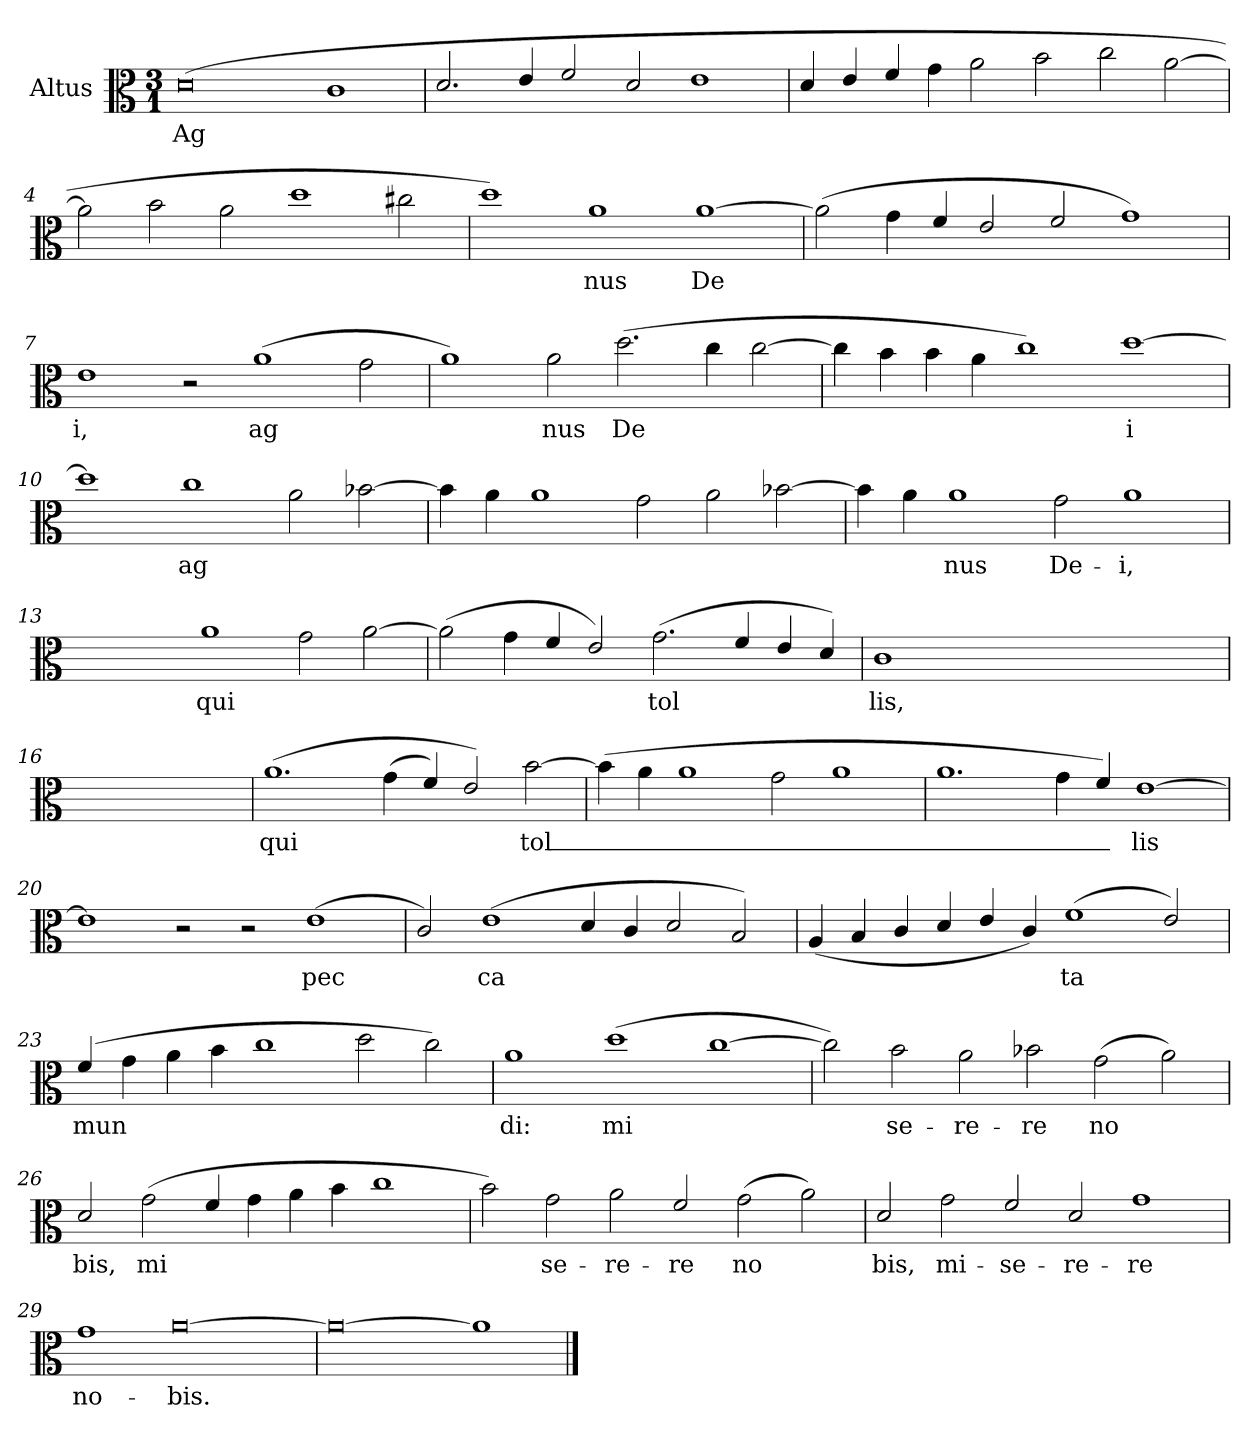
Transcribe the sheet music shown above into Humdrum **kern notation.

**kern	**text
*part1	*part1
*staff1	*staff1
*I"Altus	*
*I'A	*
*clefC3	*
*ITrd4c7	*
*k[b-]	*
*M3/1	*
=1	=1
!	!LO:LY:b
(0G	Ag
1F	.
=2	=2
2.G/	.
4A/	.
2B-/	.
2G/	.
1A	.
=3	=3
4G/	.
4A/	.
4B-/	.
4c\	.
2d\	.
2e\	.
2f\	.
[2d\	.
!!LO:LB:g=z
=4	=4
2d\]	.
2e\	.
2d\	.
1g	.
2f#X\	.
=5	=5
1g)	.
!	!LO:LY:b
1d	nus
!	!LO:LY:b
[1d	De
!!LO:LB:g=z
=6	=6
(2d\]	.
4c\	.
4B-/	.
2A/	.
2B-/	.
1c)	.
!!LO:LB:g=z
=7	=7
!	!LO:LY:b
1A	i,
2r	.
!	!LO:LY:b
(1d	ag
2c\	.
=8	=8
1d)	.
!	!LO:LY:b
2d\	nus
!	!LO:LY:b
(2.g\	De
4f\	.
[2f\	.
=9	=9
4f\]	.
4e\	.
4e\	.
4d\	.
1f)	.
!	!LO:LY:b
[1g	i
!!LO:LB:g=z
=10	=10
1g]	.
!	!LO:LY:b
1f	ag
2d\	.
[2e-X\	.
=11	=11
4e-\]	.
4d\	.
1d	.
2c\	.
2d\	.
[2e-X\	.
!!LO:LB:g=z
=12	=12
4e-\]	.
4d\	.
!	!LO:LY:b
1d	nus
!	!LO:LY:b
2c\	De-
!	!LO:LY:b
1d	i,
=13	=13
2ryy	.
2ryy	.
!	!LO:LY:b
1d	qui
2c\	.
[2d\	.
=14	=14
(2d\]	.
4c\	.
4B-/	.
2A/)	.
!	!LO:LY:b
(2.c\	tol
4B-/	.
4A/	.
4G/)	.
!!LO:LB:g=z
=15	=15
!	!LO:LY:b
1F	lis,
2ryy	.
2ryy	.
2ryy	.
2ryy	.
=16	=16
0.ryy	.
=17	=17
!	!LO:LY:b
(1.d	qui
(4c\	.
4B-/)	.
2A/)	.
!	!LO:LY:b
[2e\	tol_-
!!LO:LB:g=z
=18	=18
(4e\]	.
4d\	.
1d	.
2c\	.
1d	.
=19	=19
1.d	.
4c\	.
4B-/)	.
!	!LO:LY:b
[1A	lis
=20	=20
1A]	.
2r	.
2r	.
!	!LO:LY:b
(1A	pec
!!LO:LB:g=z
=21	=21
2F/)	.
!	!LO:LY:b
(1A	ca
4G/	.
4F/	.
2G/	.
2E/)	.
!!LO:LB:g=z
=22	=22
(4D/	.
4E/	.
4F/	.
4G/	.
4A/	.
4F/)	.
!	!LO:LY:b
(1B-	ta
2A/)	.
=23	=23
!	!LO:LY:b
(4B-/	mun
4c\	.
4d\	.
4e\	.
1f	.
2g\	.
2f\)	.
=24	=24
!	!LO:LY:b
1d	di:
!	!LO:LY:b
(1g	mi
[1f	.
!!LO:LB:g=z
=25	=25
2f\])	.
!	!LO:LY:b
2e\	se-
!	!LO:LY:b
2d\	re-
!	!LO:LY:b
2e-X\	re
!	!LO:LY:b
(2c\	no
2d\)	.
!!LO:LB:g=z
=26	=26
!	!LO:LY:b
2G/	bis,
!	!LO:LY:b
(2c\	mi
4B-/	.
4c\	.
4d\	.
4e\	.
1f	.
=27	=27
2e\)	.
!	!LO:LY:b
2c\	se-
!	!LO:LY:b
2d\	re-
!	!LO:LY:b
2B-/	re
!	!LO:LY:b
(2c\	no
2d\)	.
=28	=28
!	!LO:LY:b
2G/	bis,
!	!LO:LY:b
2c\	mi-
!	!LO:LY:b
2B-/	se-
!	!LO:LY:b
2G/	re-
!	!LO:LY:b
1c	re
!!LO:PB:g=z
=29	=29
!	!LO:LY:b
1c	no-
!	!LO:LY:b
[0d	bis.
=30	=30
0d_	.
1d]	.
==	==
*-	*-
